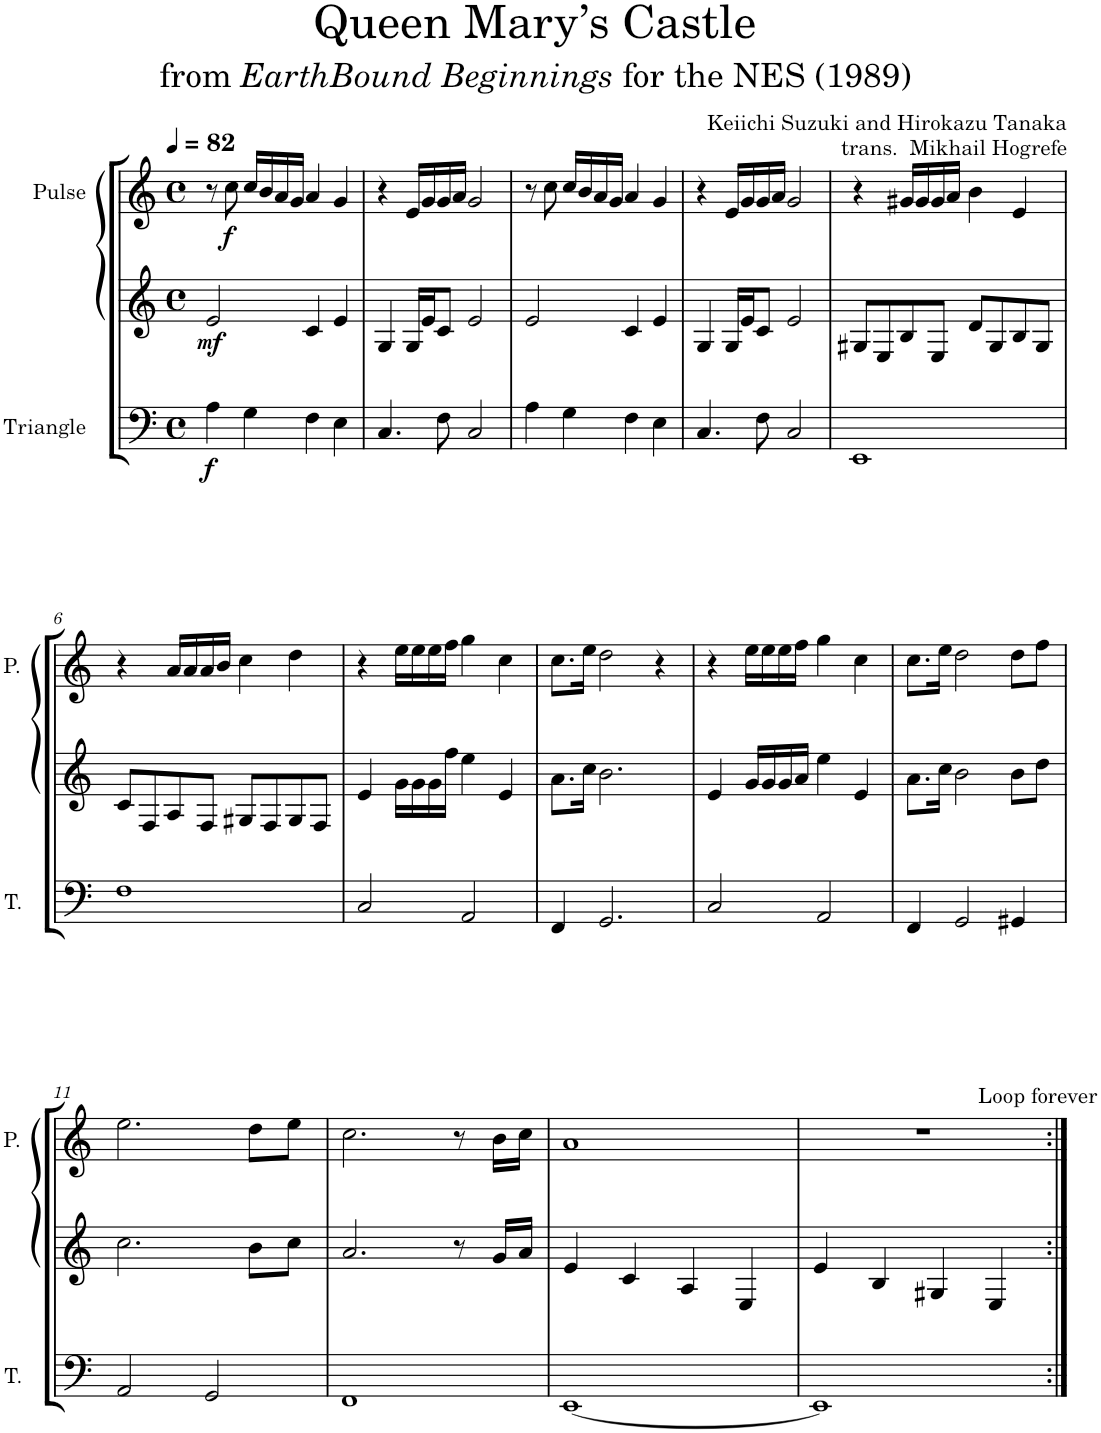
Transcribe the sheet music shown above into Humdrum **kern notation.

**kern	**dynam	**kern	**dynam	**kern	**dynam
*part3	*part3	*part2	*part2	*part1	*part1
*staff3	*staff3	*staff2	*staff2	*staff1	*staff1
*I"Triangle	*	*I"Square Synthesizer	*	*I"Pulse	*
*I'T.	*	*	*	*I'P.	*
*clefF4	*	*clefG2	*	*clefG2	*
*k[]	*	*k[]	*	*k[]	*
*M4/4	*	*M4/4	*	*M4/4	*
*met(c)	*	*met(c)	*	*met(c)	*
*MM82	*	*MM82	*	*MM82	*
=1	=1	=1	=1	=1	=1
!	!LO:DY:b	!	!LO:DY:b	!	!
4A\	f	2e/	mf	8r	.
!	!	!	!	!	!LO:DY:b
.	.	.	.	8cc\	f
4G\	.	.	.	16cc/LL	.
.	.	.	.	16b/	.
.	.	.	.	16a/	.
.	.	.	.	16g/JJ	.
4F\	.	4c/	.	4a/	.
4E\	.	4e/	.	4g/	.
=2	=2	=2	=2	=2	=2
4.C/	.	4G/	.	4r	.
.	.	16G/LL	.	16e/LL	.
.	.	16e/J	.	16g/	.
8F\	.	8c/J	.	16g/	.
.	.	.	.	16a/JJ	.
2C/	.	2e/	.	2g/	.
=3	=3	=3	=3	=3	=3
4A\	.	2e/	.	8r	.
.	.	.	.	8cc\	.
4G\	.	.	.	16cc/LL	.
.	.	.	.	16b/	.
.	.	.	.	16a/	.
.	.	.	.	16g/JJ	.
4F\	.	4c/	.	4a/	.
4E\	.	4e/	.	4g/	.
=4	=4	=4	=4	=4	=4
4.C/	.	4G/	.	4r	.
.	.	16G/LL	.	16e/LL	.
.	.	16e/J	.	16g/	.
8F\	.	8c/J	.	16g/	.
.	.	.	.	16a/JJ	.
2C/	.	2e/	.	2g/	.
=5	=5	=5	=5	=5	=5
1EE	.	8G#X/L	.	4r	.
.	.	8E/	.	.	.
.	.	8B/	.	16g#X/LL	.
.	.	.	.	16g#/	.
.	.	8E/J	.	16g#/	.
.	.	.	.	16a/JJ	.
.	.	8d/L	.	4b\	.
.	.	8G#/	.	.	.
.	.	8B/	.	4e/	.
.	.	8G#/J	.	.	.
!!LO:LB:g=z
=6	=6	=6	=6	=6	=6
1F	.	8c/L	.	4r	.
.	.	8F/	.	.	.
.	.	8A/	.	16a/LL	.
.	.	.	.	16a/	.
.	.	8F/J	.	16a/	.
.	.	.	.	16b/JJ	.
.	.	8G#X/L	.	4cc\	.
.	.	8F/	.	.	.
.	.	8G#/	.	4dd\	.
.	.	8F/J	.	.	.
=7	=7	=7	=7	=7	=7
2C/	.	4e/	.	4r	.
.	.	16g\LL	.	16ee\LL	.
.	.	16g\	.	16ee\	.
.	.	16g\	.	16ee\	.
.	.	16ff\JJ	.	16ff\JJ	.
2AA/	.	4ee\	.	4gg\	.
.	.	4e/	.	4cc\	.
=8	=8	=8	=8	=8	=8
4FF/	.	8.a\L	.	8.cc\L	.
.	.	16cc\Jk	.	16ee\Jk	.
2.GG/	.	2.b\	.	2dd\	.
.	.	.	.	4r	.
=9	=9	=9	=9	=9	=9
2C/	.	4e/	.	4r	.
.	.	16g/LL	.	16ee\LL	.
.	.	16g/	.	16ee\	.
.	.	16g/	.	16ee\	.
.	.	16a/JJ	.	16ff\JJ	.
2AA/	.	4ee\	.	4gg\	.
.	.	4e/	.	4cc\	.
=10	=10	=10	=10	=10	=10
4FF/	.	8.a\L	.	8.cc\L	.
.	.	16cc\Jk	.	16ee\Jk	.
2GG/	.	2b\	.	2dd\	.
4GG#X/	.	8b\L	.	8dd\L	.
.	.	8dd\J	.	8ff\J	.
!!LO:LB:g=z
=11	=11	=11	=11	=11	=11
2AA/	.	2.cc\	.	2.ee\	.
2GG/	.	.	.	.	.
.	.	8b\L	.	8dd\L	.
.	.	8cc\J	.	8ee\J	.
=12	=12	=12	=12	=12	=12
1FF	.	2.a/	.	2.cc\	.
.	.	8r	.	8r	.
.	.	16g/LL	.	16b\LL	.
.	.	16a/JJ	.	16cc\JJ	.
=13	=13	=13	=13	=13	=13
[1EE	.	4e/	.	1a	.
.	.	4c/	.	.	.
.	.	4A/	.	.	.
.	.	4E/	.	.	.
=14	=14	=14	=14	=14	=14
*	*	*	*	*^	*
1EE]	.	4e/	.	1r	2ryy	.
.	.	4B/	.	.	.	.
.	.	4G#X/	.	.	8ryy	.
!	!	!	!	!	!LO:TX:a:t=Loop forever	!
.	.	.	.	.	4.ryy	.
.	.	4E/	.	.	.	.
*	*	*	*	*v	*v	*
=:|!	=:|!	=:|!	=:|!	=:|!	=:|!
*-	*-	*-	*-	*-	*-
